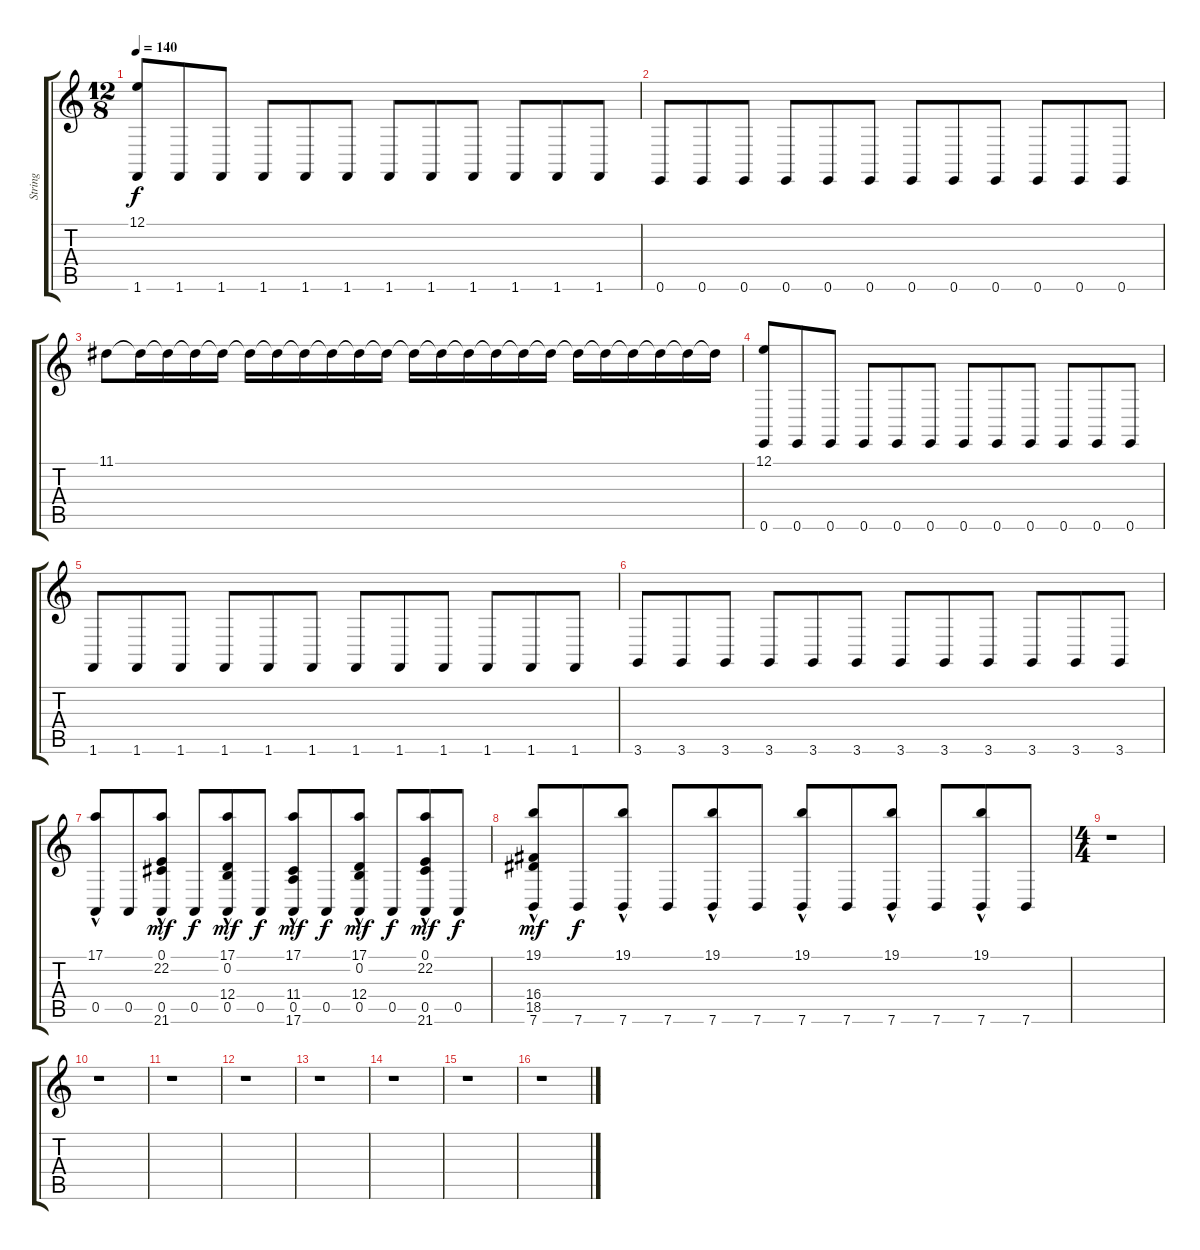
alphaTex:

\track ("String" "String") {instrument stringensemble1}
\staff {score tabs}
\tuning (E4 B3 G3 D3 A2 E2) {hide}
\ts (12 8)
\tempo 140
\clef g2
\ks c
(12.1 1.6).8{dy f} 1.6.8 1.6.8 1.6.8 1.6.8 1.6.8 1.6.8 1.6.8 1.6.8 1.6.8 1.6.8 1.6.8 |
0.6.8 0.6.8 0.6.8 0.6.8 0.6.8 0.6.8 0.6.8 0.6.8 0.6.8 0.6.8 0.6.8 0.6.8 |
11.1.8 11.1{t}.16 11.1{t}.16 11.1{t}.16 11.1{t}.16 11.1{t}.16 11.1{t}.16 11.1{t}.16 11.1{t}.16 11.1{t}.16 11.1{t}.16 11.1{t}.16 11.1{t}.16 11.1{t}.16 11.1{t}.16 11.1{t}.16 11.1{t}.16 11.1{t}.16 11.1{t}.16 11.1{t}.16 11.1{t}.16 11.1{t}.16 11.1{t}.16 |
(12.1 0.6).8 0.6.8 0.6.8 0.6.8 0.6.8 0.6.8 0.6.8 0.6.8 0.6.8 0.6.8 0.6.8 0.6.8 |
1.6.8 1.6.8 1.6.8 1.6.8 1.6.8 1.6.8 1.6.8 1.6.8 1.6.8 1.6.8 1.6.8 1.6.8 |
3.6.8 3.6.8 3.6.8 3.6.8 3.6.8 3.6.8 3.6.8 3.6.8 3.6.8 3.6.8 3.6.8 3.6.8 |
(17.1{hac} 0.5).8 0.5.8 (0.1 22.2{hac} 0.5 21.6).8{dy mf} 0.5.8{dy f} (17.1{hac} 0.2 12.4 0.5).8{dy mf} 0.5.8{dy f} (17.1{hac} 11.4 0.5 17.6).8{dy mf} 0.5.8{dy f} (17.1{hac} 0.2 12.4 0.5).8{dy mf} 0.5.8{dy f} (0.1 22.2{hac} 0.5 21.6).8{dy mf} 0.5.8{dy f} |
(19.1{hac} 16.4 18.5 7.6).8{dy mf} 7.6.8{dy f} (19.1{hac} 7.6).8 7.6.8 (19.1{hac} 7.6).8 7.6.8 (19.1{hac} 7.6).8 7.6.8 (19.1{hac} 7.6).8 7.6.8 (19.1{hac} 7.6).8 7.6.8 |
\ts (4 4)
r.1 |
r.1 |
r.1 |
r.1 |
r.1 |
r.1 |
r.1 |
r.1
